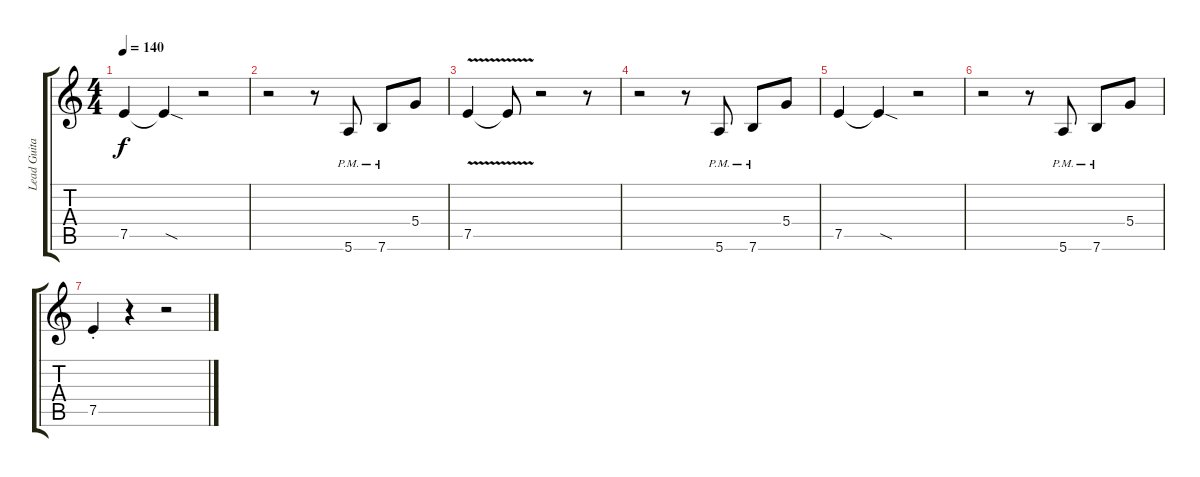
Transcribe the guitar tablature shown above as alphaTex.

\track ("Lead Guitar" "Lead Guita") {instrument overdrivenguitar}
\staff {score tabs}
\tuning (E4 B3 G3 D3 A2 E2) {hide}
\ts (4 4)
\tempo 140
\clef g2
\ks c
7.5.4{dy f} 7.5{sod t}.4 r.2 |
r.2 r.8 5.6{pm}.8 7.6{pm}.8 5.4.8 |
7.5{v}.4 7.5{t}.8 r.2 r.8 |
r.2 r.8 5.6{pm}.8 7.6{pm}.8 5.4.8 |
7.5.4 7.5{sod t}.4 r.2 |
r.2 r.8 5.6{pm}.8 7.6{pm}.8 5.4.8 |
7.5{st}.4 r.4 r.2
